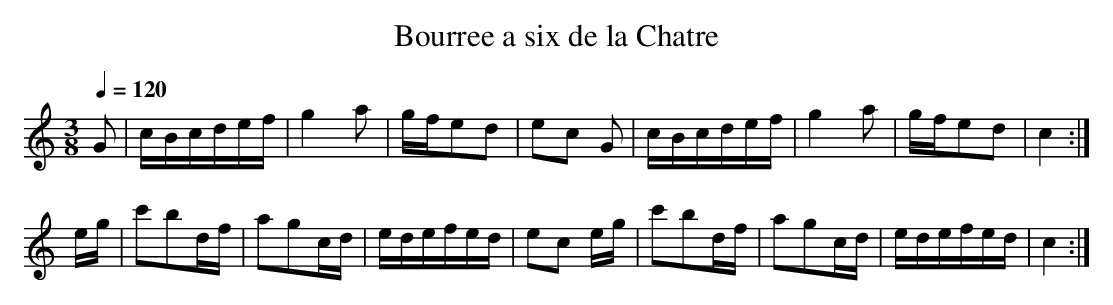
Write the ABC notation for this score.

X:1
T:Bourree a six de la Chatre
M:3/8
L:1/16
Q:1/4=120
K:C
G2|cB`cdef|g4  a2|gfe2d2|e2c2\
G2|cB`cdef|g4  a2|gfe2d2|c4:|
eg|c'2b2df|a2g2cd|edefed|e2c2\
eg|c'2b2df|a2g2cd|edefed|c4:|
